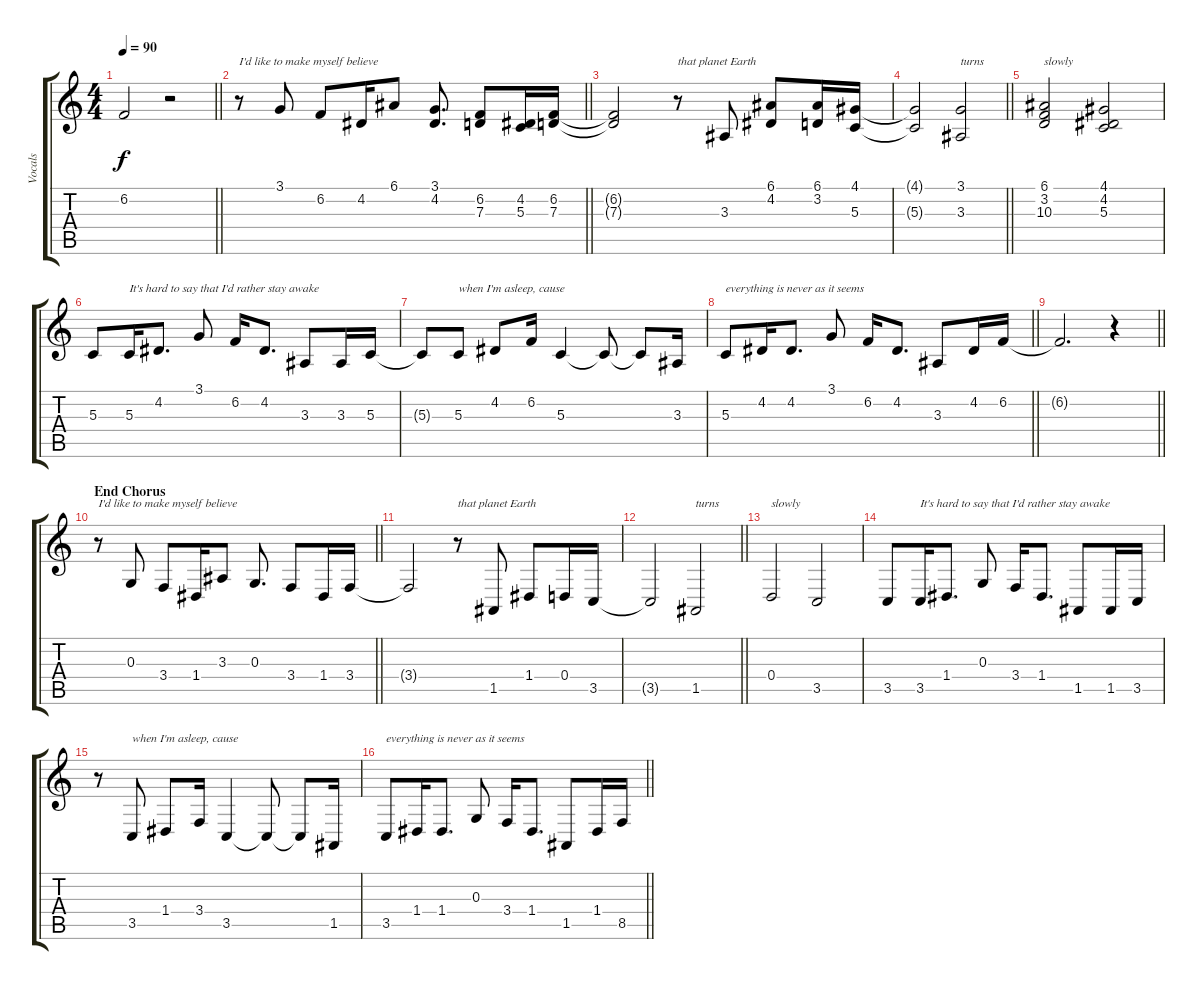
\track ("Vocals" "Vocals") {instrument synthvoice}
\staff {score tabs}
\tuning (E4 B3 G3 D3 A2 E2) {hide}
\ts (4 4)
\tempo 90
\clef g2
\barLineRight lightlight
\ks c
6.2{t}.2{dy f} r.2 |
\barLineRight lightlight
r.8{txt "I'd like to make myself believe"} 3.1.8 6.2.8 4.2.16 6.1.8 (3.1 4.2).8{d} (6.2 7.3).8 (4.2 5.3).16 (6.2 7.3).16 |
(6.2{t} 7.3{t}).2 r.8{txt "that planet Earth"} 3.3.8 (6.1 4.2).8 (6.1 3.2).16 (4.1 5.3).16 |
\barLineRight lightlight
(4.1{t} 5.3{t}).2 (3.1 3.3).2{txt "turns"} |
(6.1 3.2 10.3).2{txt "slowly"} (4.1 4.2 5.3).2 |
5.3.8 5.3.16{txt "It's hard to say that I'd rather stay awake"} 4.2.8{d} 3.1.8 6.2.16 4.2.8{d} 3.3.8 3.3.16 5.3.16 |
5.3{t}.8 5.3.8{txt "when I'm asleep, cause"} 4.2.8 6.2.16 5.3.4 5.3{t}.8 5.3{t}.8 3.3.16 |
\barLineRight lightlight
5.3.8{txt "everything is never as it seems"} 4.2.16 4.2.8{d} 3.1.8 6.2.16 4.2.8{d} 3.3.8 4.2.16 6.2.16 |
\barLineRight lightlight
6.2{t}.2{d} r.4 |
\section ("" "End Chorus")
\barLineRight lightlight
r.8{txt "I'd like to make myself believe"} 0.3.8 3.4.8 1.4.16 3.3.8 0.3.8{d} 3.4.8 1.4.16 3.4.16 |
3.4{t}.2 r.8{txt "that planet Earth"} 1.5.8 1.4.8 0.4.16 3.5.16 |
\barLineRight lightlight
3.5{t}.2 1.5.2{txt "turns"} |
0.4.2{txt "slowly"} 3.5.2 |
3.5.8 3.5.16{txt "It's hard to say that I'd rather stay awake"} 1.4.8{d} 0.3.8 3.4.16 1.4.8{d} 1.5.8 1.5.16 3.5.16 |
r.8 3.5.8{txt "when I'm asleep, cause"} 1.4.8 3.4.16 3.5.4 3.5{t}.8 3.5{t}.8 1.5.16 |
\barLineRight lightlight
3.5.8{txt "everything is never as it seems"} 1.4.16 1.4.8{d} 0.3.8 3.4.16 1.4.8{d} 1.5.8 1.4.16 8.5.16
